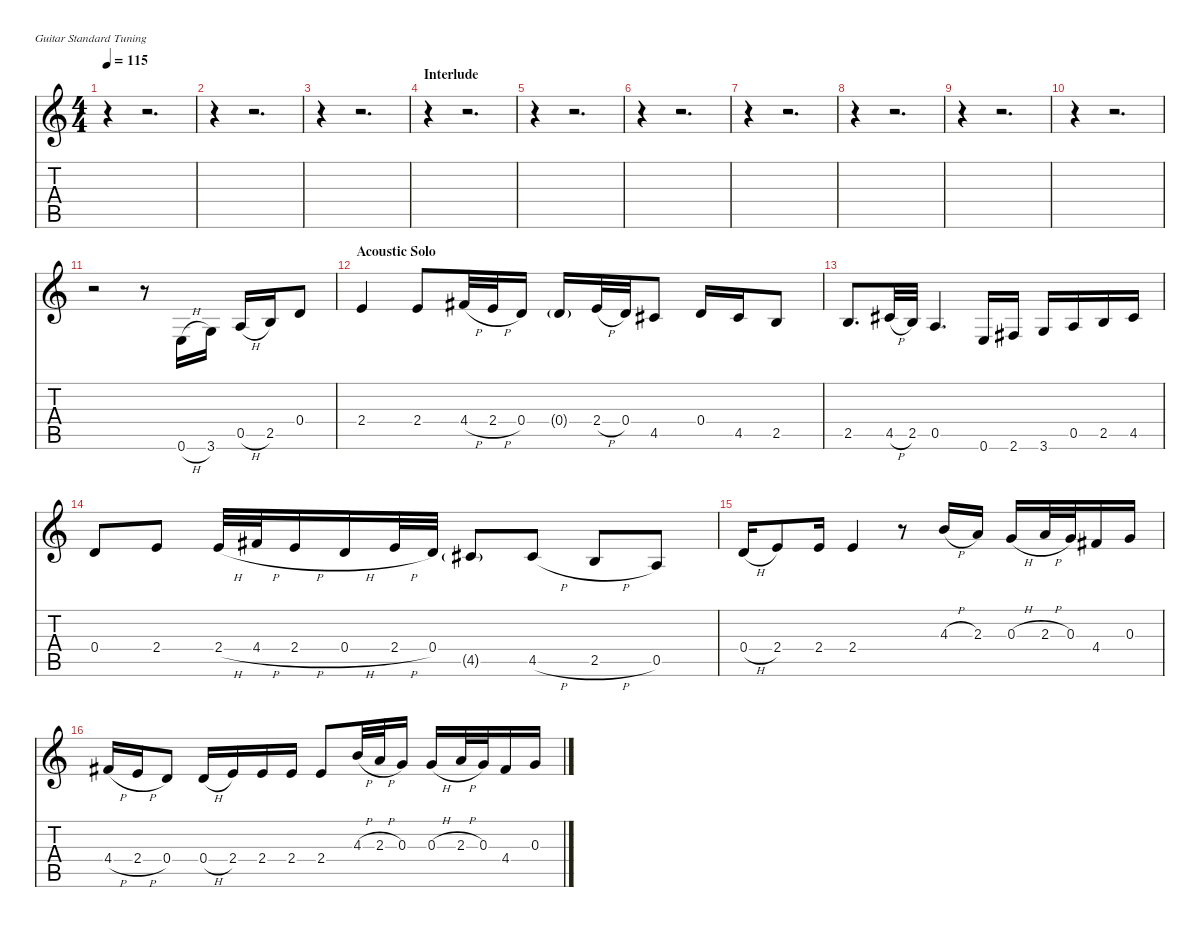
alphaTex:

\defaultSystemsLayout 4
\hideDynamics
\bracketExtendMode nobrackets
\singleTrackTrackNamePolicy hidden
\multiTrackTrackNamePolicy hidden
\otherSystemsTrackNameOrientation horizontal
\track ("Acoustic Steel" "s.guit.") {instrument acousticguitarsteel}
\staff {score tabs}
\tuning (E4 B3 G3 D3 A2 E2)
\ts (4 4)
\tempo 115
\clef g2
\ks c
r.4{dy f beam Down} r.2{d beam Down} |
r.4{beam Down} r.2{d beam Down} |
r.4{beam Down} r.2{d beam Down} |
\section ("" "Interlude")
r.4{beam Down} r.2{d beam Down} |
r.4{beam Down} r.2{d beam Down} |
r.4{beam Down} r.2{d beam Down} |
r.4{beam Down} r.2{d beam Down} |
r.4{beam Down} r.2{d beam Down} |
r.4{beam Down} r.2{d beam Down} |
r.4{beam Down} r.2{d beam Down} |
r.2{beam Down} r.8{beam Down} 0.6{h}.16{beam Up} 3.6.16{beam Up} 0.5{h}.16{beam Up} 2.5.16{beam Up} 0.4.8{beam Up} |
\section ("" "Acoustic Solo")
2.4.4{beam Up} 2.4.8{beam Up} 4.4{h acc #}.32{beam Up} 2.4{h}.32{beam Up} 0.4.16{beam Up} 0.4{g}.16{beam Up} 2.4{h}.32{beam Up} 0.4.32{beam Up} 4.5{acc #}.8{beam Up} 0.4.16{beam Up} 4.5{acc #}.16{beam Up} 2.5.8{beam Up} |
2.5.8{d beam Up} 4.5{h acc #}.32{beam Up} 2.5.32{beam Up} 0.5.4{d beam Up} 0.6.16{beam Up} 2.6{acc #}.16{beam Up} 3.6.16{beam Up} 0.5.16{beam Up} 2.5.16{beam Up} 4.5{acc #}.16{beam Up} |
0.4.8{beam Up} 2.4.8{beam Up} 2.4{h}.32{beam Up} 4.4{h acc #}.32{beam Up} 2.4{h}.16{beam Up} 0.4{h}.16{beam Up} 2.4{h}.32{beam Up} 0.4.32{beam Up} 4.5{g acc #}.8{dy fff beam Up} 4.5{h acc #}.8{dy f beam Up} 2.5{h}.8{beam Up} 0.5.8{beam Up} |
0.4{h}.16{beam Up} 2.4.8{beam Up} 2.4.16{beam Up} 2.4.4{beam Up} r.8{beam Up} 4.3{h}.16{beam Up} 2.3.16{beam Up} 0.3{h}.16{beam Up} 2.3{h}.32{beam Up} 0.3.32{beam Up} 4.4{acc #}.16{beam Up} 0.3.16{beam Up} |
4.4{h acc #}.16{beam Up} 2.4{h}.16{beam Up} 0.4.8{beam Up} 0.4{h}.16{beam Up} 2.4.16{beam Up} 2.4.16{beam Up} 2.4.16{beam Up} 2.4.8{beam Up} 4.3{h}.32{beam Up} 2.3{h}.32{beam Up} 0.3.16{beam Up} 0.3{h}.16{beam Up} 2.3{h}.32{beam Up} 0.3.32{beam Up} 4.4{acc #}.16{beam Up} 0.3.16{beam Up}
